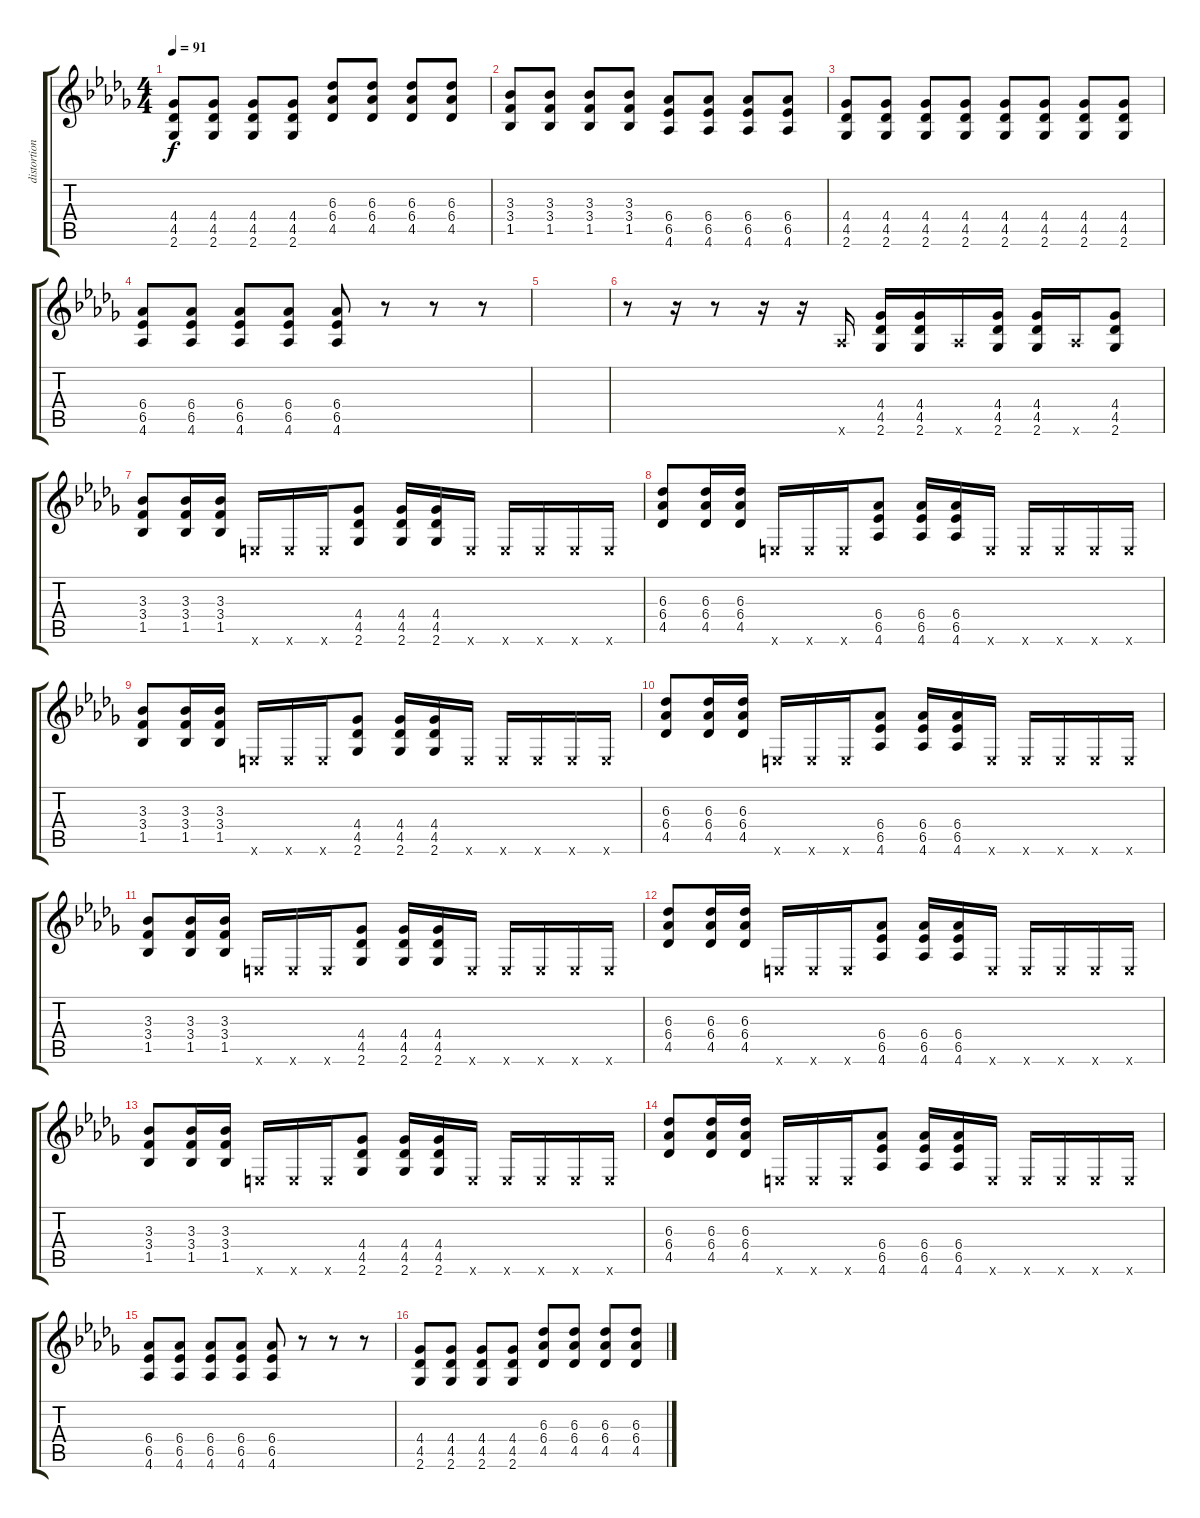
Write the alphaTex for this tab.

\track ("distortion guitar" "distortion") {instrument distortionguitar}
\staff {score tabs}
\tuning (E4 B3 G3 D3 A2 E2) {hide}
\ts (4 4)
\tempo 91
\clef g2
\ks db
(4.4 4.5 2.6).8{dy f} (4.4 4.5 2.6).8 (4.4 4.5 2.6).8 (4.4 4.5 2.6).8 (6.3 6.4 4.5).8 (6.3 6.4 4.5).8 (6.3 6.4 4.5).8 (6.3 6.4 4.5).8 |
(3.3 3.4 1.5).8 (3.3 3.4 1.5).8 (3.3 3.4 1.5).8 (3.3 3.4 1.5).8 (6.4 6.5 4.6).8 (6.4 6.5 4.6).8 (6.4 6.5 4.6).8 (6.4 6.5 4.6).8 |
(4.4 4.5 2.6).8 (4.4 4.5 2.6).8 (4.4 4.5 2.6).8 (4.4 4.5 2.6).8 (4.4 4.5 2.6).8 (4.4 4.5 2.6).8 (4.4 4.5 2.6).8 (4.4 4.5 2.6).8 |
(6.4 6.5 4.6).8 (6.4 6.5 4.6).8 (6.4 6.5 4.6).8 (6.4 6.5 4.6).8 (6.4 6.5 4.6).8 r.8 r.8 r.8 |
|
r.8 r.16 r.8 r.16 r.16 4.6{x}.16 (4.4 4.5 2.6).16 (4.4 4.5 2.6).16 4.6{x}.16 (4.4 4.5 2.6).16 (4.4 4.5 2.6).16 4.6{x}.16 (4.4 4.5 2.6).8 |
(3.3 3.4 1.5).8 (3.3 3.4 1.5).16 (3.3 3.4 1.5).16 0.6{x}.16 0.6{x}.16 0.6{x}.16 (4.4 4.5 2.6).8 (4.4 4.5 2.6).16 (4.4 4.5 2.6).16 0.6{x}.16 0.6{x}.16 0.6{x}.16 0.6{x}.16 0.6{x}.16 |
(6.3 6.4 4.5).8 (6.3 6.4 4.5).16 (6.3 6.4 4.5).16 0.6{x}.16 0.6{x}.16 0.6{x}.16 (6.4 6.5 4.6).8 (6.4 6.5 4.6).16 (6.4 6.5 4.6).16 0.6{x}.16 0.6{x}.16 0.6{x}.16 0.6{x}.16 0.6{x}.16 |
(3.3 3.4 1.5).8 (3.3 3.4 1.5).16 (3.3 3.4 1.5).16 0.6{x}.16 0.6{x}.16 0.6{x}.16 (4.4 4.5 2.6).8 (4.4 4.5 2.6).16 (4.4 4.5 2.6).16 0.6{x}.16 0.6{x}.16 0.6{x}.16 0.6{x}.16 0.6{x}.16 |
(6.3 6.4 4.5).8 (6.3 6.4 4.5).16 (6.3 6.4 4.5).16 0.6{x}.16 0.6{x}.16 0.6{x}.16 (6.4 6.5 4.6).8 (6.4 6.5 4.6).16 (6.4 6.5 4.6).16 0.6{x}.16 0.6{x}.16 0.6{x}.16 0.6{x}.16 0.6{x}.16 |
(3.3 3.4 1.5).8 (3.3 3.4 1.5).16 (3.3 3.4 1.5).16 0.6{x}.16 0.6{x}.16 0.6{x}.16 (4.4 4.5 2.6).8 (4.4 4.5 2.6).16 (4.4 4.5 2.6).16 0.6{x}.16 0.6{x}.16 0.6{x}.16 0.6{x}.16 0.6{x}.16 |
(6.3 6.4 4.5).8 (6.3 6.4 4.5).16 (6.3 6.4 4.5).16 0.6{x}.16 0.6{x}.16 0.6{x}.16 (6.4 6.5 4.6).8 (6.4 6.5 4.6).16 (6.4 6.5 4.6).16 0.6{x}.16 0.6{x}.16 0.6{x}.16 0.6{x}.16 0.6{x}.16 |
(3.3 3.4 1.5).8 (3.3 3.4 1.5).16 (3.3 3.4 1.5).16 0.6{x}.16 0.6{x}.16 0.6{x}.16 (4.4 4.5 2.6).8 (4.4 4.5 2.6).16 (4.4 4.5 2.6).16 0.6{x}.16 0.6{x}.16 0.6{x}.16 0.6{x}.16 0.6{x}.16 |
(6.3 6.4 4.5).8 (6.3 6.4 4.5).16 (6.3 6.4 4.5).16 0.6{x}.16 0.6{x}.16 0.6{x}.16 (6.4 6.5 4.6).8 (6.4 6.5 4.6).16 (6.4 6.5 4.6).16 0.6{x}.16 0.6{x}.16 0.6{x}.16 0.6{x}.16 0.6{x}.16 |
(6.4 6.5 4.6).8 (6.4 6.5 4.6).8 (6.4 6.5 4.6).8 (6.4 6.5 4.6).8 (6.4 6.5 4.6).8 r.8 r.8 r.8 |
(4.4 4.5 2.6).8 (4.4 4.5 2.6).8 (4.4 4.5 2.6).8 (4.4 4.5 2.6).8 (6.3 6.4 4.5).8 (6.3 6.4 4.5).8 (6.3 6.4 4.5).8 (6.3 6.4 4.5).8
